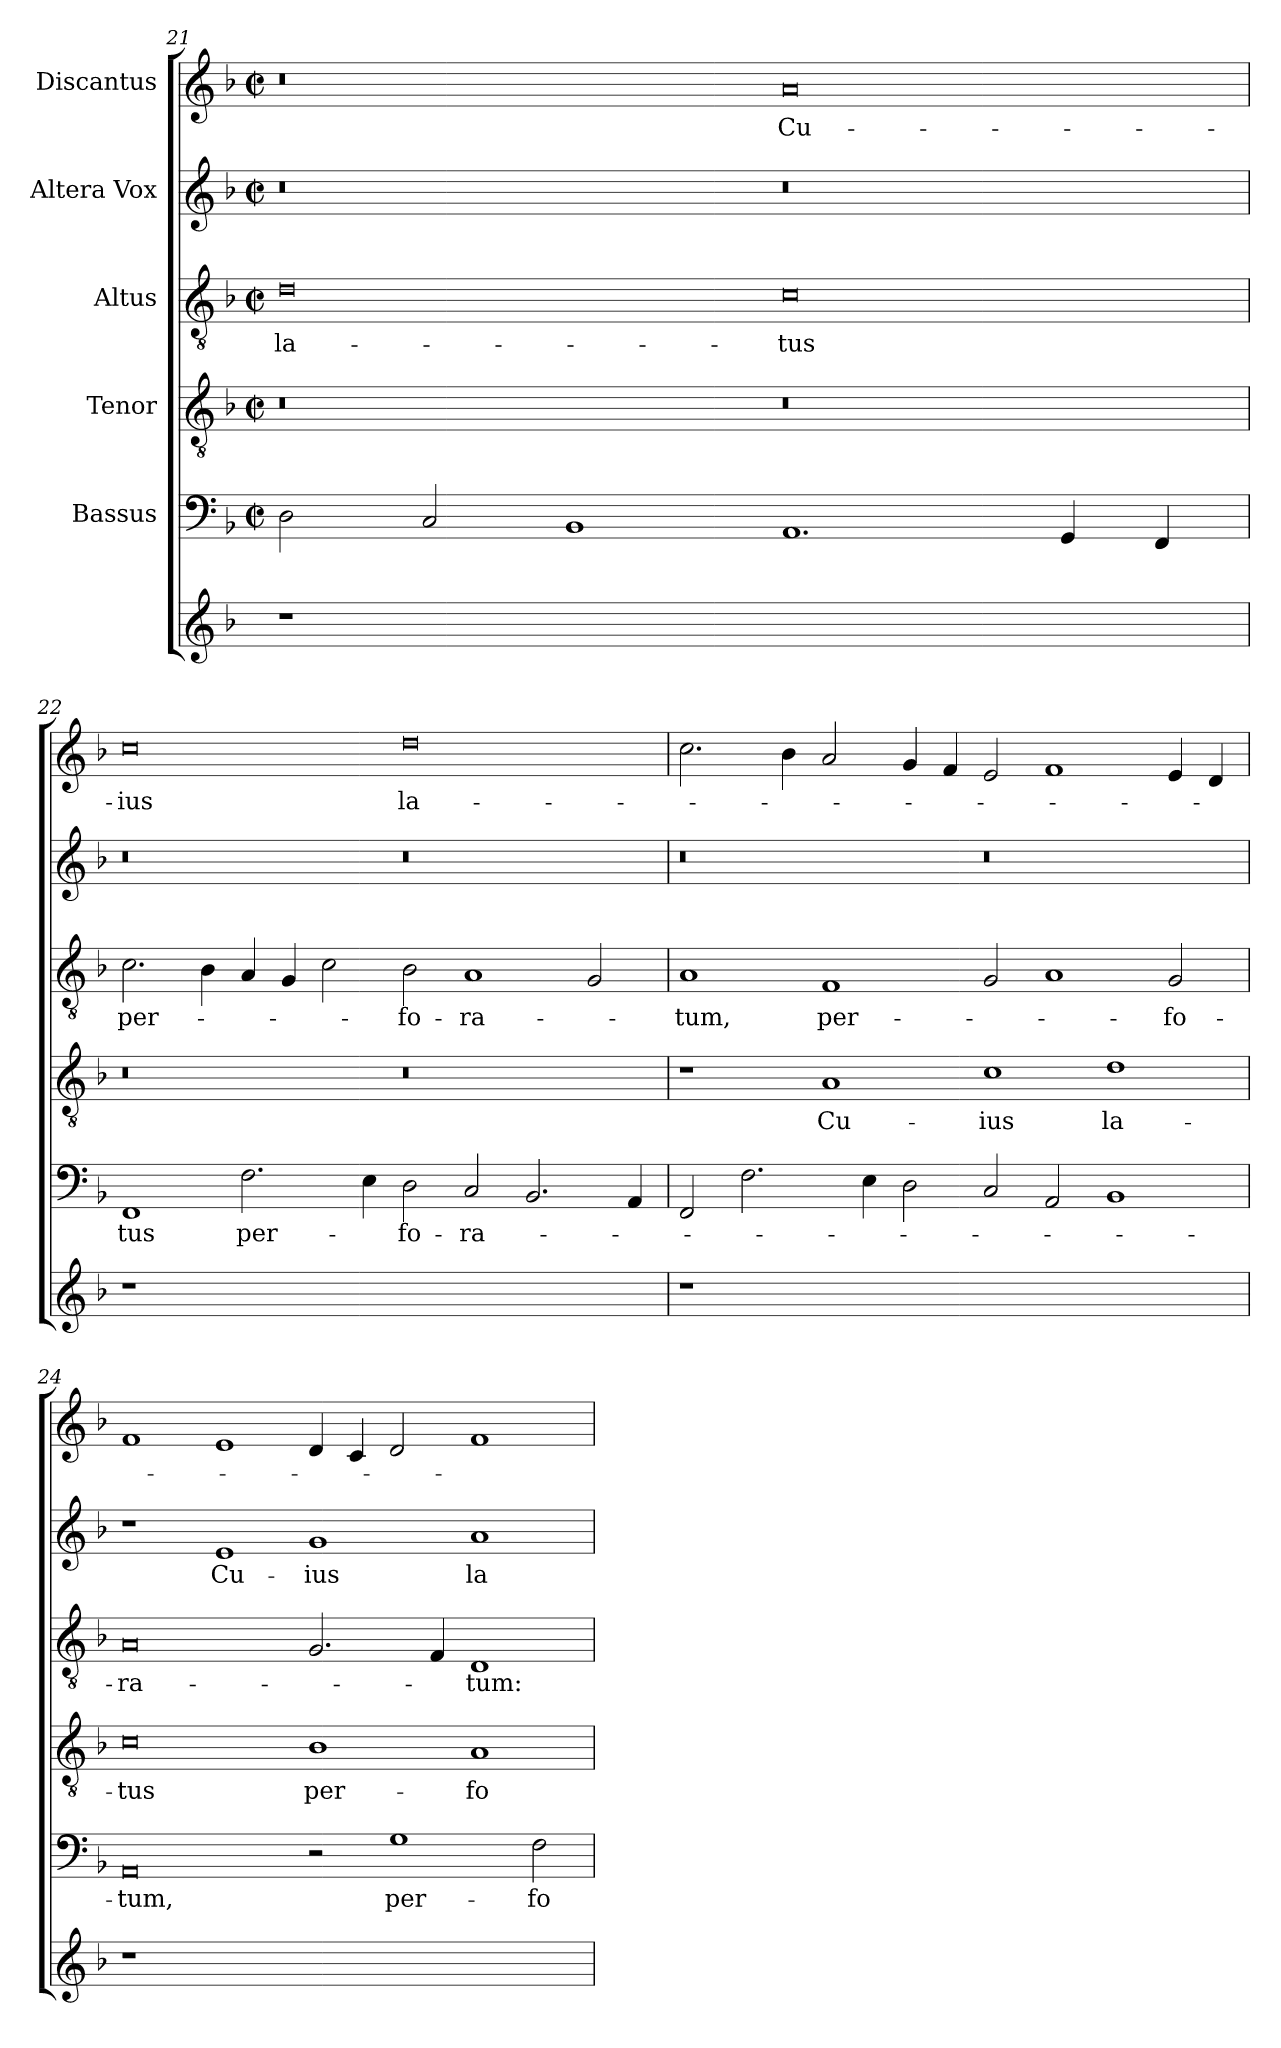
**kern	**kern	**text	**kern	**text	**kern	**text	**kern	**text	**kern	**text
*part6	*part5	*part5	*part4	*part4	*part3	*part3	*part2	*part2	*part1	*part1
*staff6	*staff5	*staff5	*staff4	*staff4	*staff3	*staff3	*staff2	*staff2	*staff1	*staff1
*	*I"Bassus	*	*I"Tenor	*	*I"Altus	*	*I"Altera Vox	*	*I"Discantus	*
*clefG2	*clefF4	*	*clefGv2	*	*clefGv2	*	*clefG2	*	*clefG2	*
*k[b-]	*k[b-]	*	*k[b-]	*	*k[b-]	*	*k[b-]	*	*k[b-]	*
*F:	*F:	*	*F:	*	*F:	*	*F:	*	*F:	*
*	*M2/2	*	*M2/2	*	*M2/2	*	*M2/2	*	*M2/2	*
*	*met(c|)	*	*met(c|)	*	*met(c|)	*	*met(c|)	*	*met(c|)	*
=21	=21	=21	=21	=21	=21	=21	=21	=21	=21	=21
!	!	!	!	!	!	!LO:LY:b	!	!	!	!
1r	2D\	.	0r	.	0d	la-	0r	.	0r	.
.	2C/	.	.	.	.	.	.	.	.	.
0.ryy	1BB-	.	.	.	.	.	.	.	.	.
!	!	!	!	!	!	!LO:LY:b	!	!	!	!LO:LY:b
.	1.AA	.	0r	.	0c	-tus	0r	.	0a	Cu-
.	4GG/	.	.	.	.	.	.	.	.	.
.	4FF/	.	.	.	.	.	.	.	.	.
!!LO:LB:g=z
=22	=22	=22	=22	=22	=22	=22	=22	=22	=22	=22
!	!	!LO:LY:b	!	!	!	!LO:LY:b	!	!	!	!LO:LY:b
1r	1FF	-tus	0r	.	2.c\	per-	0r	.	0cc	-ius
.	.	.	.	.	4B-\	.	.	.	.	.
!	!	!LO:LY:b	!	!	!	!	!	!	!	!
0.ryy	2.F\	per-	.	.	4A/	.	.	.	.	.
.	.	.	.	.	4G/	.	.	.	.	.
.	.	.	.	.	2c\	.	.	.	.	.
.	4E\	.	.	.	.	.	.	.	.	.
!	!	!LO:LY:b	!	!	!	!LO:LY:b	!	!	!	!LO:LY:b
.	2D\	-fo-	0r	.	2B-\	-fo-	0r	.	0dd	la-
!	!	!LO:LY:b	!	!	!	!LO:LY:b	!	!	!	!
.	2C/	-ra-	.	.	1A	-ra-	.	.	.	.
.	2.BB-/	.	.	.	.	.	.	.	.	.
.	.	.	.	.	2G/	.	.	.	.	.
!	!LO:N:head=solid	!	!	!	!	!	!	!	!	!
.	4AA/	.	.	.	.	.	.	.	.	.
=23	=23	=23	=23	=23	=23	=23	=23	=23	=23	=23
!	!	!	!	!	!	!LO:LY:b	!	!	!	!
1r	2FF/	.	1r	.	1A	-tum,	0r	.	2.cc\	.
.	2.F\	.	.	.	.	.	.	.	.	.
.	.	.	.	.	.	.	.	.	4b-\	.
!	!	!	!	!LO:LY:b	!	!LO:LY:b	!	!	!	!
0.ryy	.	.	1A	Cu-	1F	per-	.	.	2a/	.
.	4E\	.	.	.	.	.	.	.	.	.
.	2D\	.	.	.	.	.	.	.	4g/	.
.	.	.	.	.	.	.	.	.	4f/	.
!	!	!	!	!LO:LY:b	!	!	!	!	!	!
.	2C/	.	1c	-ius	2G/	.	0r	.	2e/	.
.	2AA/	.	.	.	1A	.	.	.	1f	.
!	!	!	!	!LO:LY:b	!	!	!	!	!	!
.	1BB-	.	1d	la-	.	.	.	.	.	.
!	!	!	!	!	!	!LO:LY:b	!	!	!	!
.	.	.	.	.	2G/	-fo-	.	.	4e/	.
.	.	.	.	.	.	.	.	.	4d/	.
=24	=24	=24	=24	=24	=24	=24	=24	=24	=24	=24
!	!	!LO:LY:b	!	!LO:LY:b	!	!LO:LY:b	!	!	!	!
1r	0AA	-tum,	0c	-tus	0A	-ra-	1r	.	1f	.
!	!	!	!	!	!	!	!	!LO:LY:b	!	!
0.ryy	.	.	.	.	.	.	1e	Cu-	1e	.
!	!	!	!	!LO:LY:b	!	!	!	!LO:LY:b	!	!
.	2r	.	1B-	per-	2.G/	.	1g	-ius	4d/	.
.	.	.	.	.	.	.	.	.	4c/	.
!	!	!LO:LY:b	!	!	!	!	!	!	!	!
.	1G	per-	.	.	.	.	.	.	2d/	.
.	.	.	.	.	4F/	.	.	.	.	.
!	!	!	!	!LO:LY:b	!	!LO:LY:b	!	!LO:LY:b	!	!
.	.	.	1A	-fo-	1D	-tum:	1a	la-	1f	.
!	!	!LO:LY:b	!	!	!	!	!	!	!	!
.	2F\	-fo-	.	.	.	.	.	.	.	.
=	=	=	=	=	=	=	=	=	=	=
*-	*-	*-	*-	*-	*-	*-	*-	*-	*-	*-
